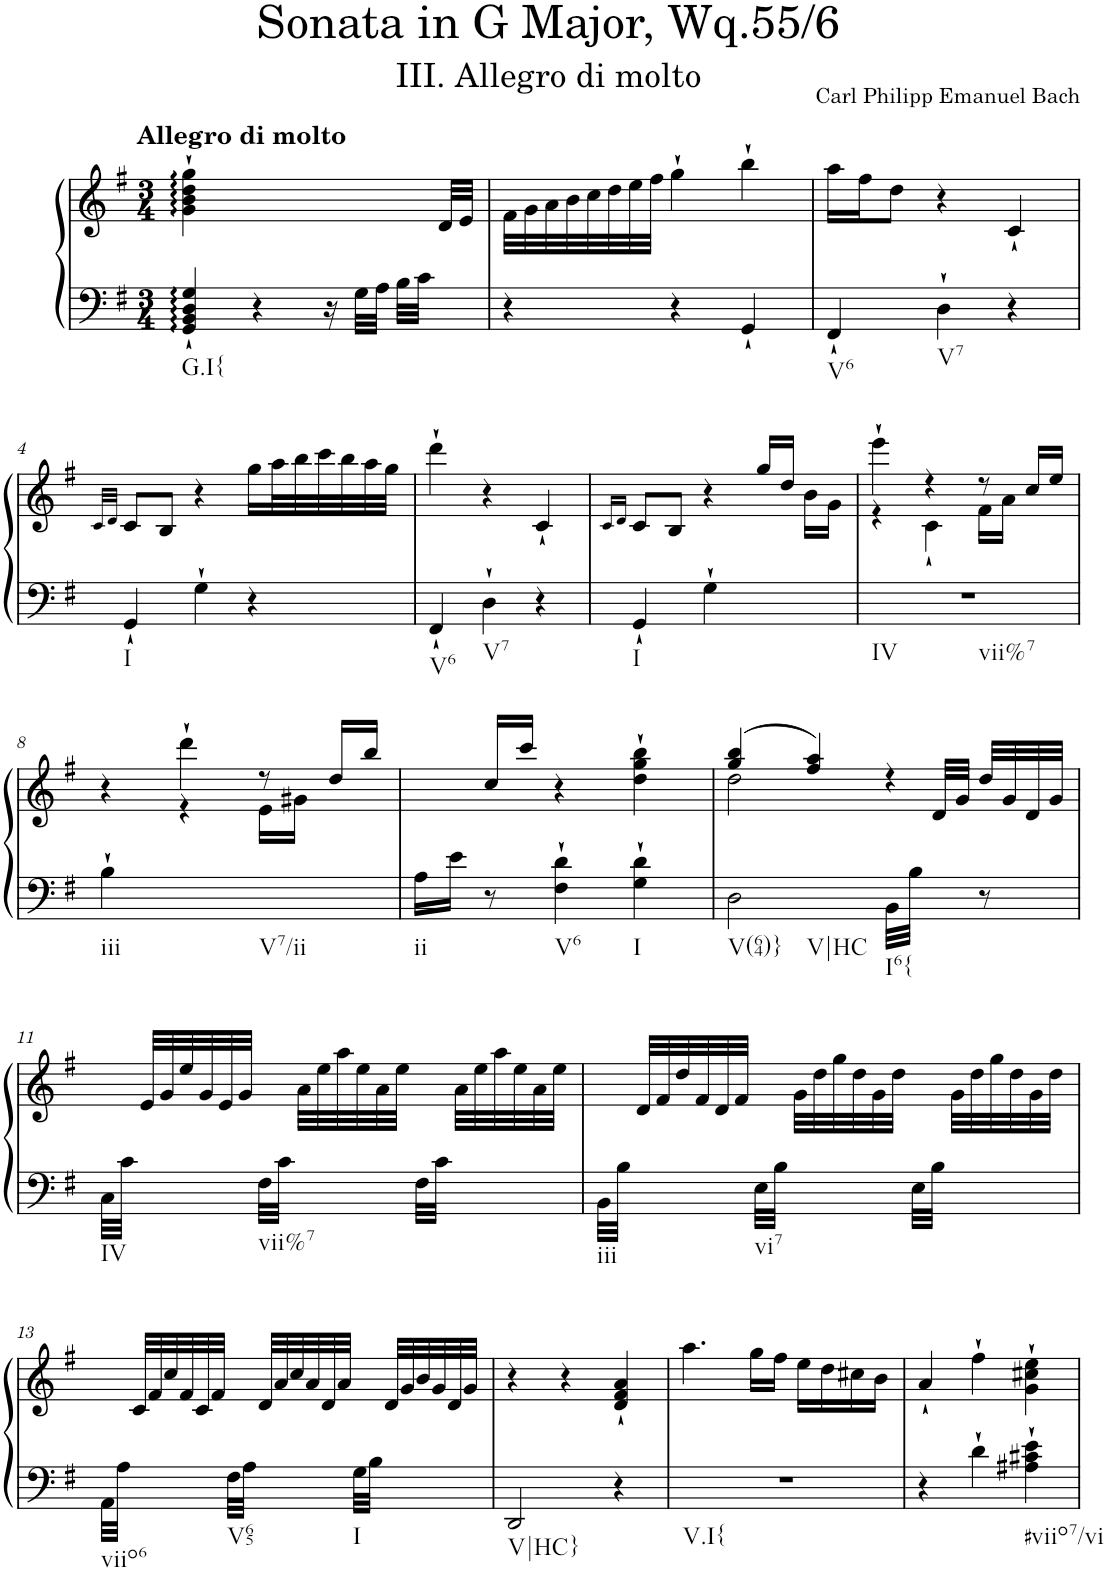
**kern	**kern
*part1	*part1
*staff2	*staff1
*I"Harpsichord	*
*I'Hch.	*
*clefF4	*clefG2
*k[f#]	*k[f#]
*G:	*G:
*M3/4	*M3/4
=1	=1
*	*^
!	!LO:TX:a:B:t=Allegro di molto	!
!LO:TX:b:t=G.I{	!	!
4GG/` 4BB/` 4D/` 4G/`	4g\` 4b\` 4dd\` 4gg\`	8.ryy
*	*v	*v
4r	2ryy
16r	.
32G\LLL	.
32A\JJJ	.
32B\LLL	.
32c\JJJ	.
*	*^
16ryy	.	32d/LLL
.	.	32e/JJJ
*	*v	*v
=2	=2
4r	32f#\LLL
.	32g\
.	32a\
.	32b\
.	32cc\
.	32dd\
.	32ee\
.	32ff#\JJJ
4r	4gg`\
4GG`/	4bb`\
=3	=3
!LO:TX:b:t=V6	!
4FF#`/	16aa\LL
.	16ff#\J
.	8dd\J
!LO:TX:b:t=V7	!
4D`\	4r
4r	4c`/
!!LO:LB:g=z
=4	=4
.	32qc/LLL
.	32qd/JJJ
!LO:TX:b:t=I	!
4GG`/	8c/L
.	8B/J
4G`\	4r
4r	16gg\LL
.	32aa\L
.	32bb\
.	32ccc\
.	32bb\
.	32aa\
.	32gg\JJJ
=5	=5
!LO:TX:b:t=V6	!
4FF#`/	4ddd`\
!LO:TX:b:t=V7	!
4D`\	4r
4r	4c`/
=6	=6
.	16qc/LL
.	16qd/JJ
!LO:TX:b:t=I	!
4GG`/	8c/L
.	8B/J
4G`\	4r
4ryy	16gg/LL
.	16dd/JJ
.	16b\LL
.	16g\JJ
=7	=7
*	*^
!LO:TX:b:t=IV	!	!
!LO:TX:b:t=vii%7	!	!
2.r	4eee`>\	4r
.	4r	4c`\
.	8r	16f#\LL
.	.	16a\JJ
.	16cc/LL	8ryy
.	16ee/JJ	.
!!LO:LB:g=z	!!
=8	=8	=8
!LO:TX:b:t=iii	!	!
4B`\	4r	4ryy
4ryy	4ddd`>\	4r
!LO:TX:b:t=V7/ii	!	!
4ryy	8r	16e\LL
.	.	16g#X\JJ
.	16dd/LL	8ryy
.	16bb/JJ	.
*	*v	*v
=9	=9
!LO:TX:b:t=ii	!
16A\LL	8ryy
16e\JJ	.
8r	16cc/LL
.	16ccc/JJ
!LO:TX:b:t=V6	!
4F#\` 4d\`	4r
!LO:TX:b:t=I	!
4G\` 4d\`	4dd\` 4gg\` 4bb\`
=10	=10
*	*^
*	*	*^
!LO:TX:b:t=V(64)}	!	!	!
!LO:TX:b:t=V|HC	!	!	!
2D\	(>4gg/ 4bb/	2dd\	16ryy
*	*	*v	*v
.	4ff#/ 4aa/)	.
!LO:TX:b:t=I6{	!	!
32BB\LLL	4r	8ryy
32B\JJJ	.	.
*	*	*^
16ryy	.	.	32d/LLL
.	.	.	32g/JJJ
8r	.	32dd/LLL	8ryy
.	.	32g/	.
.	.	32d/	.
.	.	32g/JJJ	.
*	*	*v	*v
!!LO:LB:g=z
=11	=11	=11
!LO:TX:b:t=IV	!	!
*	*v	*v
32C\LLL	16ryy
32c\JJJ	.
16ryy	32e/LLL
.	32g/
8ryy	32ee/
.	32g/
.	32e/
.	32g/JJJ
!LO:TX:b:t=vii%7	!
32F#\LLL	16ryy
32c\JJJ	.
16ryy	32a\LLL
.	32ee\
8ryy	32aa\
.	32ee\
.	32a\
.	32ee\JJJ
32F#\LLL	16ryy
32c\JJJ	.
16ryy	32a\LLL
.	32ee\
8ryy	32aa\
.	32ee\
.	32a\
.	32ee\JJJ
=12	=12
!LO:TX:b:t=iii	!
32BB\LLL	16ryy
32B\JJJ	.
16ryy	32d/LLL
.	32f#/
8ryy	32dd/
.	32f#/
.	32d/
.	32f#/JJJ
!LO:TX:b:t=vi7	!
32E\LLL	16ryy
32B\JJJ	.
16ryy	32g\LLL
.	32dd\
8ryy	32gg\
.	32dd\
.	32g\
.	32dd\JJJ
32E\LLL	16ryy
32B\JJJ	.
16ryy	32g\LLL
.	32dd\
8ryy	32gg\
.	32dd\
.	32g\
.	32dd\JJJ
!!LO:LB:g=z
=13	=13
!LO:TX:b:t=viio6	!
32AA\LLL	16ryy
32A\JJJ	.
16ryy	32c/LLL
.	32f#/
8ryy	32cc/
.	32f#/
.	32c/
.	32f#/JJJ
!LO:TX:b:t=V65	!
32F#\LLL	16ryy
32A\JJJ	.
16ryy	32d/LLL
.	32a/
8ryy	32cc/
.	32a/
.	32d/
.	32a/JJJ
!LO:TX:b:t=I	!
32G\LLL	16ryy
32B\JJJ	.
16ryy	32d/LLL
.	32g/
8ryy	32b/
.	32g/
.	32d/
.	32g/JJJ
=14	=14
!LO:TX:b:t=V|HC}	!
2DD/	4r
.	4r
4r	4d/` 4f#/` 4a/`
=15	=15
!LO:TX:b:t=V.I{	!
2.r	4.aa\
.	16gg\LL
.	16ff#\JJ
.	16ee\LL
.	16dd\
.	16cc#X\
.	16b\JJ
=16	=16
4r	4a`/
4d`\	4ff#`\
!LO:TX:b:t=#viio7/vi	!
4A#X\` 4c#X\` 4e\`	4g\` 4cc#X\` 4ee\`
=	=
*-	*-
